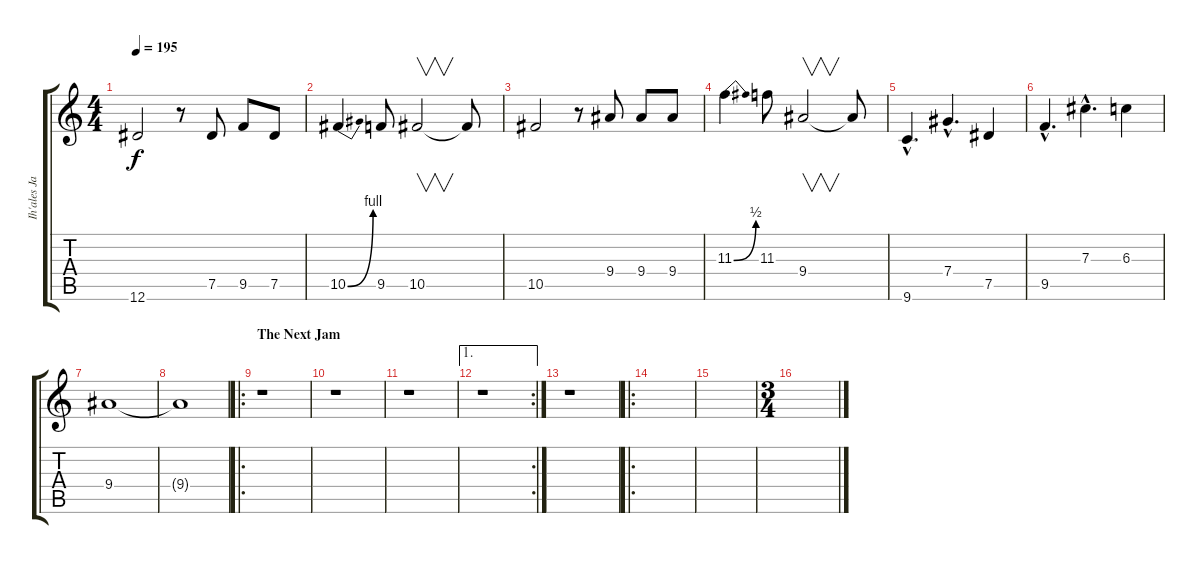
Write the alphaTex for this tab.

\track ("Ih'ales Jammin'" "Ih'ales Ja") {instrument distortionguitar}
\staff {score tabs}
\tuning (Eb4 Bb3 Gb3 Db3 Ab2 Eb2) {hide}
\ts (4 4)
\tempo 195
\clef g2
\ks c
12.6.2{dy f} r.8 7.5.8 9.5.8 7.5.8 |
10.5{be (bend 0 0 60 4)}.4 9.5.8 10.5.2{v} 10.5{t}.8 |
10.5.2 r.8 9.4.8 9.4.8 9.4.8 |
11.3{be (bend 0 0 60 2)}.4 11.3.8 9.4.2{v} 9.4{t}.8 |
9.6{hac}.4{d} 7.4{hac}.4{d} 7.5.4 |
9.5{hac}.4{d} 7.3{hac}.4{d} 6.3.4 |
9.4.1 |
9.4{t}.1 |
\ro
\section ("" "The Next Jam")
r.1 |
r.1 |
r.1 |
\ae 1
\rc 2
r.1 |
r.1 |
\ro
|
|
\ts (3 4)
